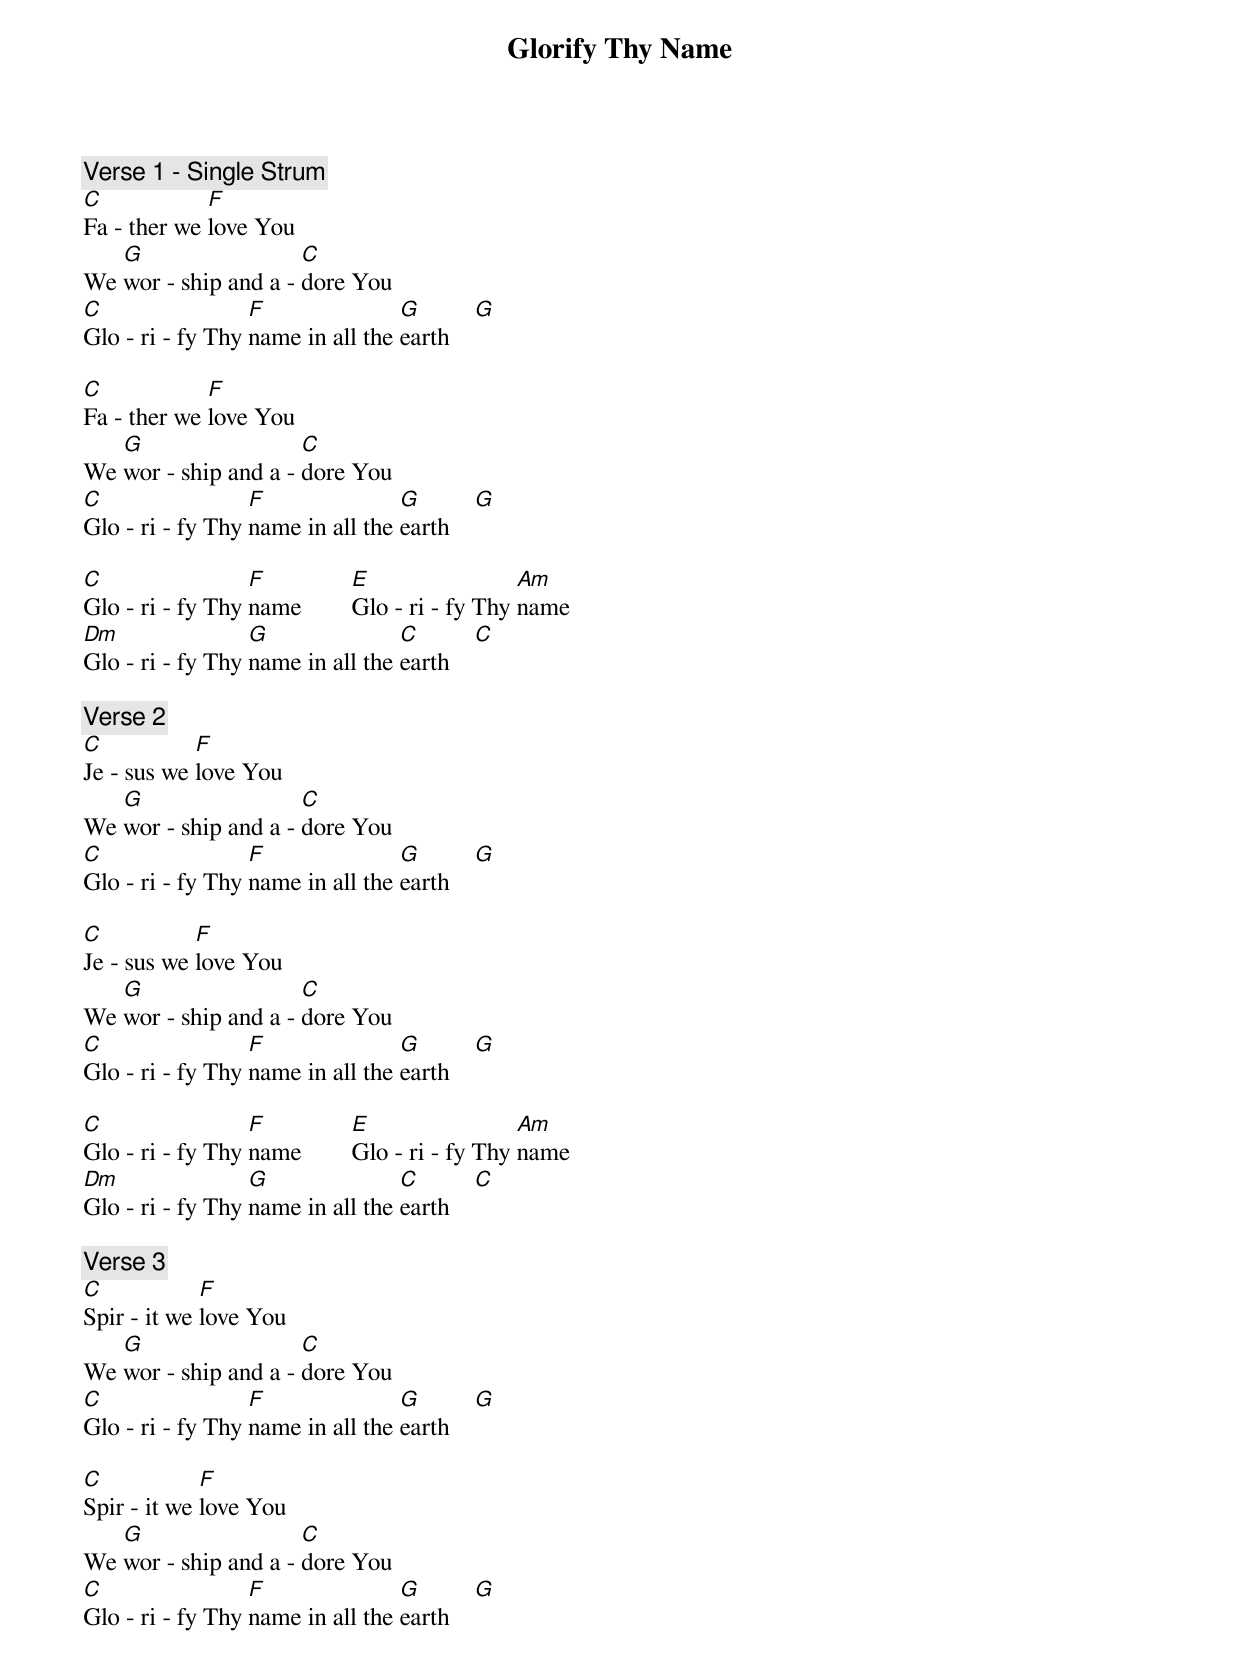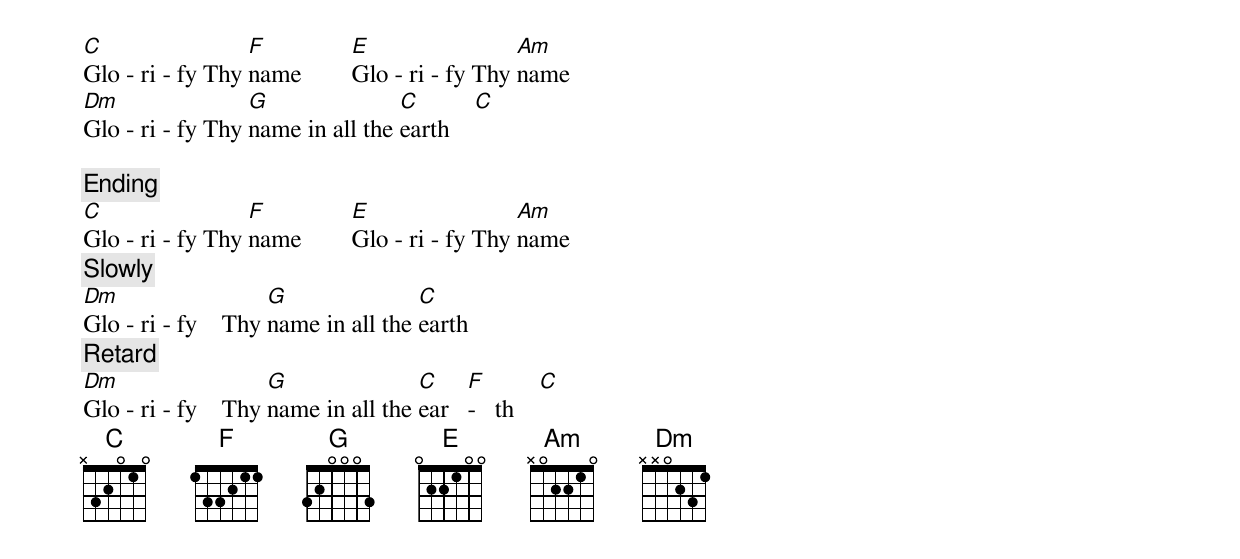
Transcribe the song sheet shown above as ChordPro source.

{title: Glorify Thy Name}
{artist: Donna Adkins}
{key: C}
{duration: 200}
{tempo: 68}
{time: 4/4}
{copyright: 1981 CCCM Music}

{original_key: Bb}
{c: Verse 1 - Single Strum}
[C]Fa - ther we [F]love You
We [G]wor - ship and a - [C]dore You
[C]Glo - ri - fy Thy [F]name in all the [G]earth    [G]

[C]Fa - ther we [F]love You
We [G]wor - ship and a - [C]dore You
[C]Glo - ri - fy Thy [F]name in all the [G]earth    [G]

[C]Glo - ri - fy Thy [F]name        [E]Glo - ri - fy Thy [Am]name
[Dm]Glo - ri - fy Thy [G]name in all the [C]earth    [C]

{c: Verse 2}
[C]Je - sus we [F]love You
We [G]wor - ship and a - [C]dore You
[C]Glo - ri - fy Thy [F]name in all the [G]earth    [G]

[C]Je - sus we [F]love You
We [G]wor - ship and a - [C]dore You
[C]Glo - ri - fy Thy [F]name in all the [G]earth    [G]

[C]Glo - ri - fy Thy [F]name        [E]Glo - ri - fy Thy [Am]name
[Dm]Glo - ri - fy Thy [G]name in all the [C]earth    [C]

{c: Verse 3}
[C]Spir - it we [F]love You
We [G]wor - ship and a - [C]dore You
[C]Glo - ri - fy Thy [F]name in all the [G]earth    [G]

[C]Spir - it we [F]love You
We [G]wor - ship and a - [C]dore You
[C]Glo - ri - fy Thy [F]name in all the [G]earth    [G]

[C]Glo - ri - fy Thy [F]name        [E]Glo - ri - fy Thy [Am]name
[Dm]Glo - ri - fy Thy [G]name in all the [C]earth    [C]

{c: Ending}
[C]Glo - ri - fy Thy [F]name        [E]Glo - ri - fy Thy [Am]name
{c: Slowly}
[Dm]Glo - ri - fy    Thy [G]name in all the [C]earth
{c: Retard}
[Dm]Glo - ri - fy    Thy [G]name in all the [C]ear   [F]-   th    [C]
